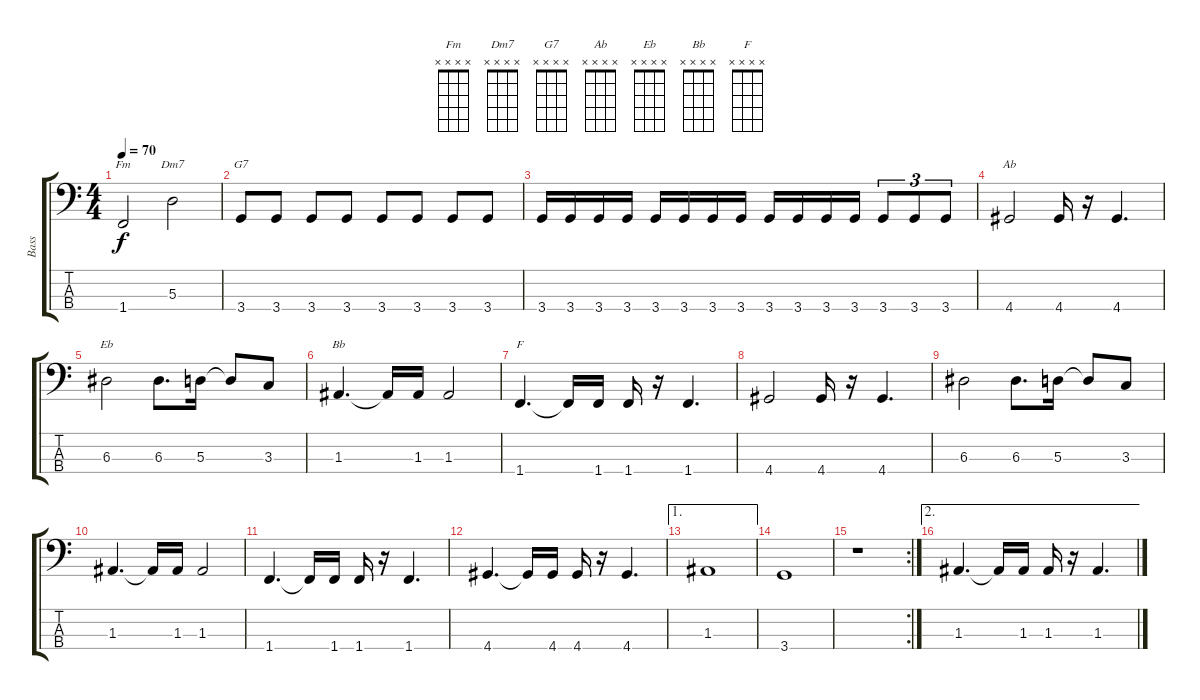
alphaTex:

\track ("Bass" "Bass") {instrument electricbassfinger}
\staff {score tabs}
\tuning (G2 D2 A1 E1) {hide}
\chord ("Fm" x x x x)
\chord ("Dm7" x x x x)
\chord ("G7" x x x x)
\chord ("Ab" x x x x)
\chord ("Eb" x x x x)
\chord ("Bb" x x x x)
\chord ("F" x x x x)
\ts (4 4)
\tempo 70
\clef f4
\ks c
1.4.2{ch "Fm" dy f} 5.3.2{ch "Dm7"} |
3.4.8{ch "G7"} 3.4.8 3.4.8 3.4.8 3.4.8 3.4.8 3.4.8 3.4.8 |
3.4.16 3.4.16 3.4.16 3.4.16 3.4.16 3.4.16 3.4.16 3.4.16 3.4.16 3.4.16 3.4.16 3.4.16 3.4.8{tu (3 2)} 3.4.8{tu (3 2)} 3.4.8{tu (3 2)} |
4.4.2{ch "Ab"} 4.4.16 r.16 4.4.4{d} |
6.3.2{ch "Eb"} 6.3.8{d} 5.3.16 5.3{t}.8 3.3.8 |
1.3.4{d ch "Bb"} 1.3{t}.16 1.3.16 1.3.2 |
1.4.4{d ch "F"} 1.4{t}.16 1.4.16 1.4.16 r.16 1.4.4{d} |
4.4.2 4.4.16 r.16 4.4.4{d} |
6.3.2 6.3.8{d} 5.3.16 5.3{t}.8 3.3.8 |
1.3.4{d} 1.3{t}.16 1.3.16 1.3.2 |
1.4.4{d} 1.4{t}.16 1.4.16 1.4.16 r.16 1.4.4{d} |
4.4.4{d} 4.4{t}.16 4.4.16 4.4.16 r.16 4.4.4{d} |
\ae 1
1.3.1 |
3.4.1 |
\rc 2
r.1 |
\ae 2
1.3.4{d} 1.3{t}.16 1.3.16 1.3.16 r.16 1.3.4{d}
